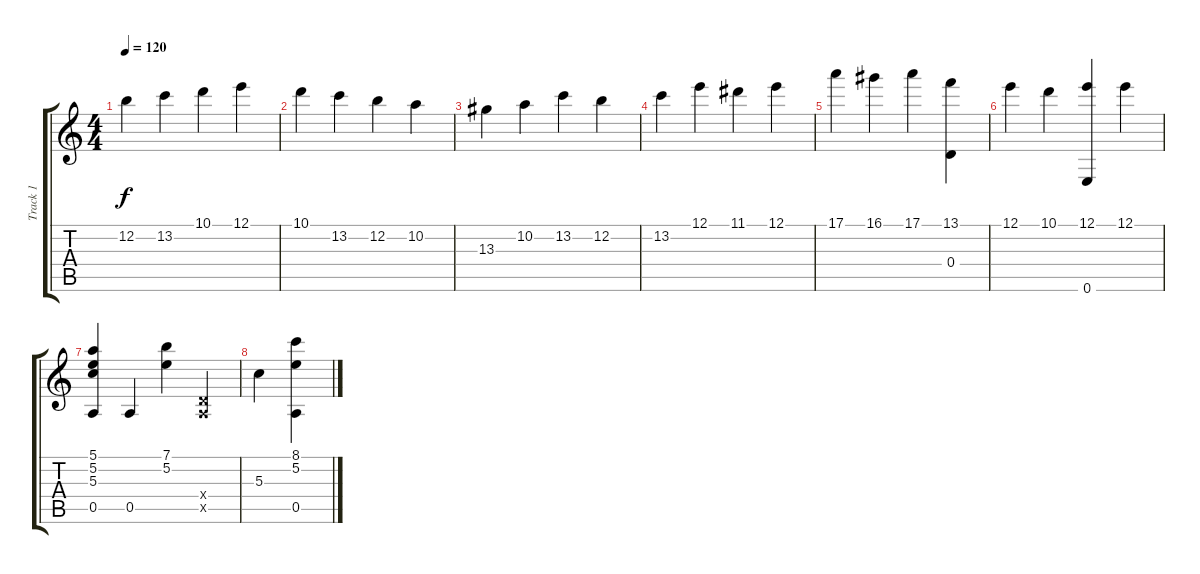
\track ("Track 1" "Track 1") {instrument acousticguitarsteel}
\staff {score tabs}
\tuning (E4 B3 G3 D3 A2 E2) {hide}
\ts (4 4)
\tempo 120
\clef g2
\ks c
12.2.4{dy f} 13.2.4 10.1.4 12.1.4 |
10.1.4 13.2.4 12.2.4 10.2.4 |
13.3.4 10.2.4 13.2.4 12.2.4 |
13.2.4 12.1.4 11.1.4 12.1.4 |
17.1.4 16.1.4 17.1.4 (13.1 0.4).4 |
12.1.4 10.1.4 (12.1 0.6).4 12.1.4 |
(5.1 5.2 5.3 0.5).4 0.5.4 (7.1 5.2).4 (0.4{x} 0.5{x}).4 |
5.3.4 (8.1 5.2 0.5).4
